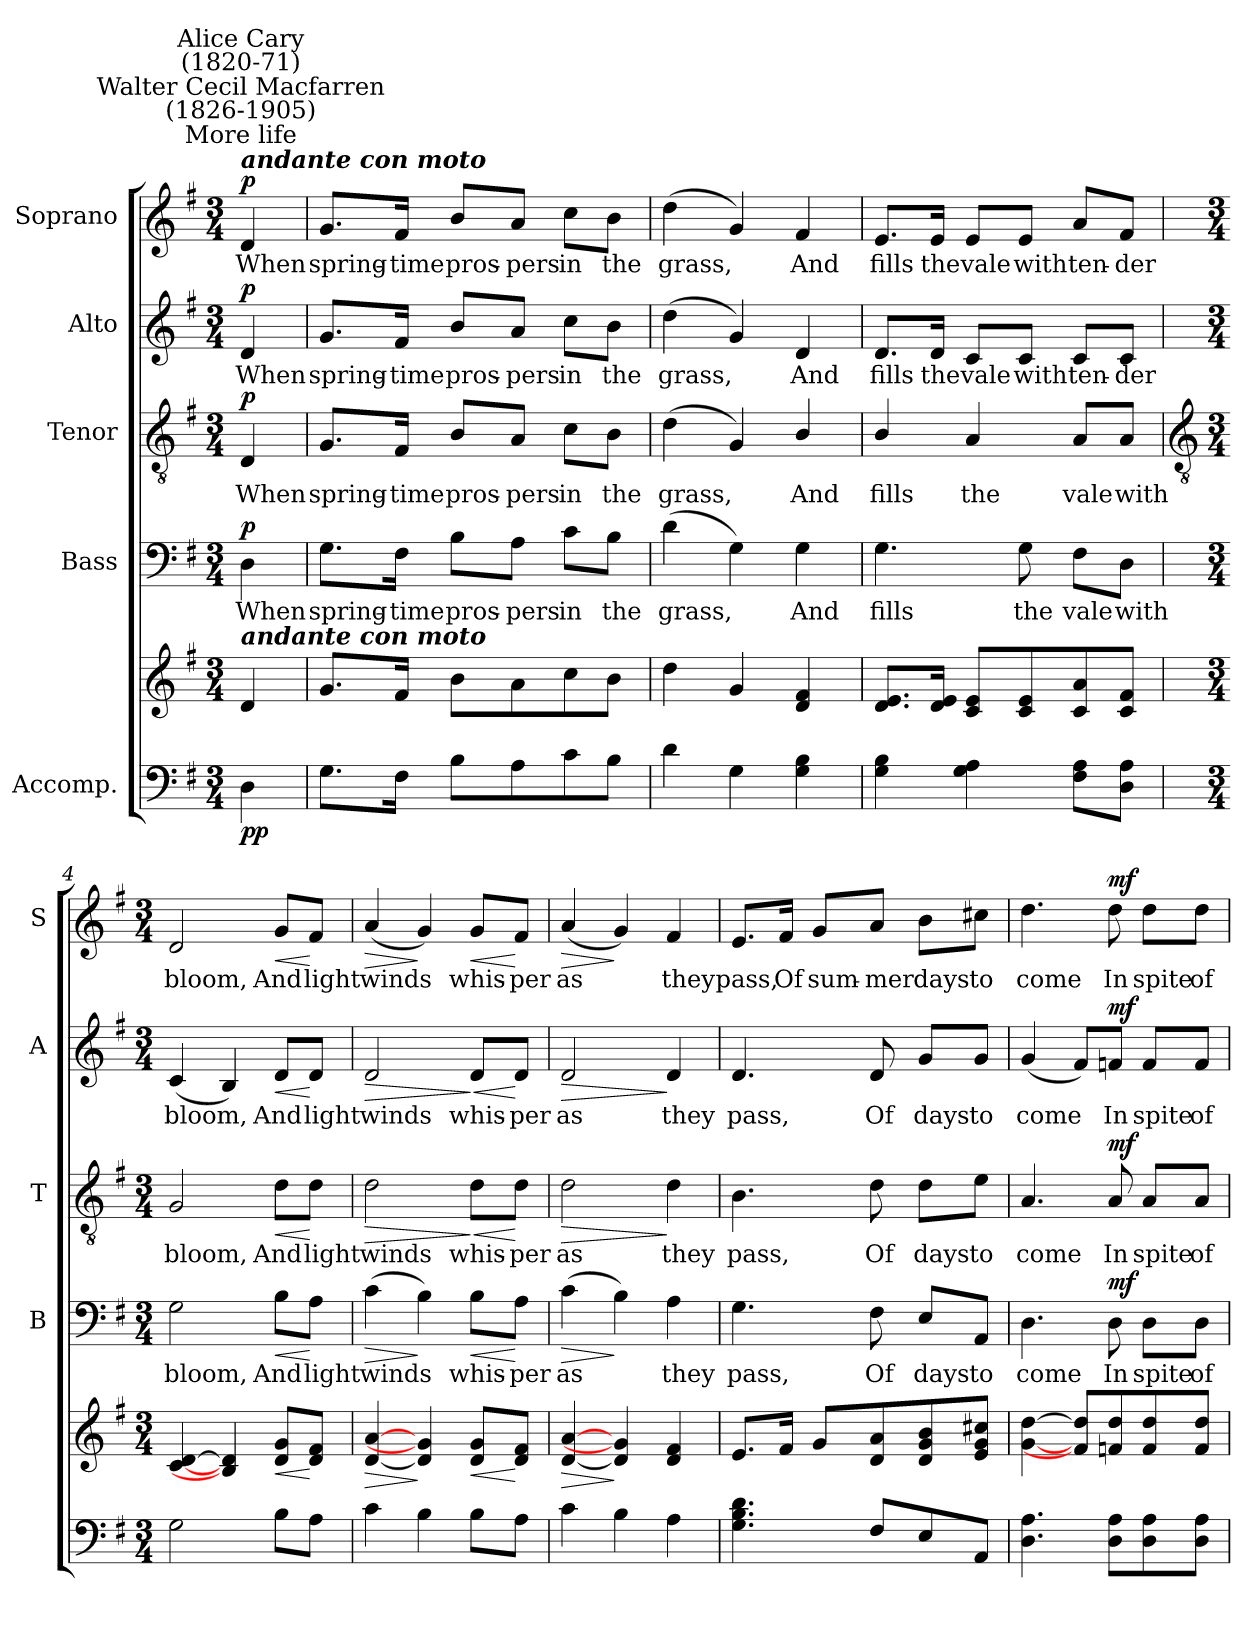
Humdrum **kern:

**kern	**kern	**dynam	**kern	**text	**dynam	**kern	**text	**dynam	**kern	**text	**dynam	**kern	**text	**dynam
*part5	*part5	*part5	*part4	*part4	*part4	*part3	*part3	*part3	*part2	*part2	*part2	*part1	*part1	*part1
*staff6	*staff5	*staff5/6	*staff4	*staff4	*staff4	*staff3	*staff3	*staff3	*staff2	*staff2	*staff2	*staff1	*staff1	*staff1
*I"Accomp.	*	*	*I"Bass	*	*	*I"Tenor	*	*	*I"Alto	*	*	*I"Soprano	*	*
*	*	*	*I'B	*	*	*I'T	*	*	*I'A	*	*	*I'S	*	*
*clefF4	*clefG2	*	*clefF4	*	*	*clefGv2	*	*	*clefG2	*	*	*clefG2	*	*
*k[f#]	*k[f#]	*	*k[f#]	*	*	*k[f#]	*	*	*k[f#]	*	*	*k[f#]	*	*
*G:	*G:	*	*G:	*	*	*G:	*	*	*G:	*	*	*G:	*	*
*M3/4	*M3/4	*	*M3/4	*	*	*M3/4	*	*	*M3/4	*	*	*M3/4	*	*
*MM108	*MM108	*	*MM108	*	*	*MM108	*	*	*MM108	*	*	*MM108	*	*
=	=	=	=	=	=	=	=	=	=	=	=	=	=	=
!	!	!	!	!	!	!	!	!	!	!	!	!LO:TX:a:Bi:t=andante con moto	!	!
!	!	!	!	!	!	!	!	!	!	!	!	!LO:TX:a:cj:t=More life	!	!
!	!	!	!	!	!	!	!	!	!	!	!	!LO:TX:a:cj:t=Walter Cecil Macfarren\n(1826-1905)	!	!
!	!	!	!	!	!	!	!	!	!	!	!	!LO:TX:a:cj:t=Alice Cary\n(1820-71)	!	!
!	!LO:TX:a:Bi:t=andante con moto	!	!	!	!	!	!	!	!	!	!	!	!	!
!	!	!LO:DY:b=2	!	!LO:LY:b	!	!	!LO:LY:b	!	!	!LO:LY:b	!	!	!LO:LY:b	!
!	!	!LO:DY:n=1:b	!	!	!LO:DY:b	!	!	!LO:DY:b	!	!	!LO:DY:b	!	!	!LO:DY:b
4D\	4d/	p p	4D\	When	p	4D/	When	p	4d	When	p	4d/	When	p
=1	=1	=1	=1	=1	=1	=1	=1	=1	=1	=1	=1	=1	=1	=1
!	!	!	!	!LO:LY:b	!	!	!LO:LY:b	!	!	!LO:LY:b	!	!	!LO:LY:b	!
8.GL	8.gL	.	8.G\L	spring-	.	8.G/L	spring-	.	8.g/L	spring-	.	8.g/L	spring-	.
!	!	!	!	!LO:LY:b	!	!	!LO:LY:b	!	!	!LO:LY:b	!	!	!LO:LY:b	!
16F#J	16f#J	.	16F#\Jk	-time	.	16F#/Jk	-time	.	16f#/Jk	-time	.	16f#/Jk	-time	.
!	!	!	!	!LO:LY:b	!	!	!LO:LY:b	!	!	!LO:LY:b	!	!	!LO:LY:b	!
8BL	8bL	.	8B\L	pros-	.	8B/L	pros-	.	8b/L	pros-	.	8b/L	pros-	.
!	!	!	!	!LO:LY:b	!	!	!LO:LY:b	!	!	!LO:LY:b	!	!	!LO:LY:b	!
8A	8a	.	8A\J	-pers	.	8A/J	-pers	.	8a/J	-pers	.	8a/J	-pers	.
!	!	!	!	!LO:LY:b	!	!	!LO:LY:b	!	!	!LO:LY:b	!	!	!LO:LY:b	!
8c	8cc	.	8c\L	in	.	8c\L	in	.	8cc\L	in	.	8cc\L	in	.
!	!	!	!	!LO:LY:b	!	!	!LO:LY:b	!	!	!LO:LY:b	!	!	!LO:LY:b	!
8BJ	8bJ	.	8B\J	the	.	8B\J	the	.	8b\J	the	.	8b\J	the	.
=2	=2	=2	=2	=2	=2	=2	=2	=2	=2	=2	=2	=2	=2	=2
!	!	!	!	!LO:LY:b	!	!	!LO:LY:b	!	!	!LO:LY:b	!	!	!LO:LY:b	!
4d	4dd	.	(>4d	grass,	.	(<4d	grass,	.	(<4dd	grass,	.	(<4dd	grass,	.
4G	4g	.	4G)	.	.	4G)	.	.	4g)	.	.	4g)	.	.
!	!	!	!	!LO:LY:b	!	!	!LO:LY:b	!	!	!LO:LY:b	!	!	!LO:LY:b	!
4G\ 4B\	4d 4f#	.	4G\	And	.	4B/	And	.	4d	And	.	4f#	And	.
=3	=3	=3	=3	=3	=3	=3	=3	=3	=3	=3	=3	=3	=3	=3
!	!	!	!	!LO:LY:b	!	!	!LO:LY:b	!	!	!LO:LY:b	!	!	!LO:LY:b	!
4G\ 4B\	8.d 8.eL	.	4.G\	fills	.	4B/	fills	.	8.d/L	fills	.	8.e/L	fills	.
!	!	!	!	!	!	!	!	!	!	!LO:LY:b	!	!	!LO:LY:b	!
.	16d 16eJ	.	.	.	.	.	.	.	16d/Jk	the	.	16e/Jk	the	.
!	!	!	!	!	!	!	!LO:LY:b	!	!	!LO:LY:b	!	!	!LO:LY:b	!
4G 4A	8c 8eL	.	.	.	.	4A	the	.	8c/L	vale	.	8e/L	vale	.
!	!	!	!	!LO:LY:b	!	!	!	!	!	!LO:LY:b	!	!	!LO:LY:b	!
.	8c 8e	.	8G	the	.	.	.	.	8c/J	with	.	8e/J	with	.
!	!	!	!	!LO:LY:b	!	!	!LO:LY:b	!	!	!LO:LY:b	!	!	!LO:LY:b	!
8F# 8AL	8c 8a	.	8F#\L	vale	.	8A/L	vale	.	8c/L	ten-	.	8a/L	ten-	.
!	!	!	!	!LO:LY:b	!	!	!LO:LY:b	!	!	!LO:LY:b	!	!	!LO:LY:b	!
8D 8AJ	8c 8f#J	.	8D\J	with	.	8A/J	with	.	8c/J	-der	.	8f#/J	-der	.
!!LO:LB:g=z
=4	=4	=4	=4	=4	=4	=4	=4	=4	=4	=4	=4	=4	=4	=4
*	*	*	*	*	*	*clefGv2	*	*	*	*	*	*	*	*
*M3/4	*M3/4	*	*M3/4	*	*	*M3/4	*	*	*M3/4	*	*	*M3/4	*	*
!	!	!	!	!LO:LY:b	!	!	!LO:LY:b	!	!	!LO:LY:b	!	!	!LO:LY:b	!
2G	[4c [4d	.	2G	bloom,	.	2G	bloom,	.	(<4c	bloom,	.	2d	bloom,	.
.	4B] 4d]	.	.	.	.	.	.	.	4B)	.	.	.	.	.
!	!	!LO:HP:b	!	!LO:LY:b	!LO:HP:b	!	!LO:LY:b	!LO:HP:b	!	!LO:LY:b	!LO:HP:b	!	!LO:LY:b	!LO:HP:b
8BL	8d 8gL	<	8B\L	And	<	8d\L	And	<	8d/L	And	<	8g/L	And	<
!	!	!	!	!LO:LY:b	!	!	!LO:LY:b	!	!	!LO:LY:b	!	!	!LO:LY:b	!
8AJ	8d 8f#J	[	8A\J	light	[	8d\J	light	[	8d/J	light	[	8f#/J	light	[
=5	=5	=5	=5	=5	=5	=5	=5	=5	=5	=5	=5	=5	=5	=5
!	!	!LO:HP:b	!	!LO:LY:b	!LO:HP:b	!	!LO:LY:b	!LO:HP:b	!	!LO:LY:b	!LO:HP:b	!	!LO:LY:b	!LO:HP:b
4c	[4d [4a	>	(>4c	winds	>	2d	winds	>	2d	winds	>	(<4a	winds	>
4B	4d] 4g]	]	4B)	.	]	.	.	.	.	.	.	4g)	.	]
!	!	!LO:HP:b	!	!LO:LY:b	!LO:HP:b	!	!LO:LY:b	!LO:HP:n=1:b	!	!LO:LY:b	!LO:HP:n=1:b	!	!LO:LY:b	!LO:HP:b
8BL	8d 8gL	<	8B\L	whis-	<	8d\L	whis-	] <	8d/L	whis-	] <	8g/L	whis-	<
!	!	!	!	!LO:LY:b	!	!	!LO:LY:b	!	!	!LO:LY:b	!	!	!LO:LY:b	!
8AJ	8d 8f#J	[	8A\J	-per	[	8d\J	-per	[	8d/J	-per	[	8f#/J	-per	[
=6	=6	=6	=6	=6	=6	=6	=6	=6	=6	=6	=6	=6	=6	=6
!	!	!LO:HP:b	!	!LO:LY:b	!LO:HP:b	!	!LO:LY:b	!LO:HP:b	!	!LO:LY:b	!LO:HP:b	!	!LO:LY:b	!LO:HP:b
4c	[4d [4a	>	(>4c	as	>	2d	as	>	2d	as	>	(<4a	as	>
4B	4d] 4g]	]	4B)	.	]	.	.	.	.	.	.	4g)	.	]
!	!	!	!	!LO:LY:b	!	!	!LO:LY:b	!	!	!LO:LY:b	!	!	!LO:LY:b	!
4A	4d 4f#	.	4A	they	.	4d	they	]	4d	they	]	4f#	they	.
=7	=7	=7	=7	=7	=7	=7	=7	=7	=7	=7	=7	=7	=7	=7
!	!	!	!	!LO:LY:b	!	!	!LO:LY:b	!	!	!LO:LY:b	!	!	!LO:LY:b	!
4.G 4.B 4.d	8.eL	.	4.G	pass,	.	4.B	pass,	.	4.d	pass,	.	8.e/L	pass,	.
!	!	!	!	!	!	!	!	!	!	!	!	!	!LO:LY:b	!
.	16f#J	.	.	.	.	.	.	.	.	.	.	16f#/Jk	Of	.
!	!	!	!	!	!	!	!	!	!	!	!	!	!LO:LY:b	!
.	8gL	.	.	.	.	.	.	.	.	.	.	8g/L	sum-	.
!	!	!	!	!LO:LY:b	!	!	!LO:LY:b	!	!	!LO:LY:b	!	!	!LO:LY:b	!
8F#L	8d 8a	.	8F#	Of	.	8d	Of	.	8d	Of	.	8a/J	-mer	.
!	!	!	!	!LO:LY:b	!	!	!LO:LY:b	!	!	!LO:LY:b	!	!	!LO:LY:b	!
8E	8d 8g 8b	.	8E/L	days	.	8d\L	days	.	8g/L	days	.	8b\L	days	.
!	!	!	!	!LO:LY:b	!	!	!LO:LY:b	!	!	!LO:LY:b	!	!	!LO:LY:b	!
8AAJ	8e 8g 8cc#XJ	.	8AA/J	to	.	8e\J	to	.	8g/J	to	.	8cc#X\J	to	.
=8	=8	=8	=8	=8	=8	=8	=8	=8	=8	=8	=8	=8	=8	=8
!	!	!	!	!LO:LY:b	!	!	!LO:LY:b	!	!	!LO:LY:b	!	!	!LO:LY:b	!
4.D 4.A	[4g [4dd	.	4.D	come	.	4.A	come	.	(<4g	come	.	4.dd	come	.
.	8f#] 8dd]L	.	.	.	.	.	.	.	8f#/L)	.	.	.	.	.
!	!	!LO:DY:b=2	!	!LO:LY:b	!	!	!LO:LY:b	!	!	!LO:LY:b	!	!	!LO:LY:b	!
!	!	!LO:DY:n=1:b	!	!	!LO:DY:b	!	!	!LO:DY:b	!	!	!LO:DY:b	!	!	!LO:DY:b
8D 8AL	8fn 8dd	mf mf	8D	In	mf	8A	In	mf	8fn/J	In	mf	8dd	In	mf
!	!	!	!	!LO:LY:b	!	!	!LO:LY:b	!	!	!LO:LY:b	!	!	!LO:LY:b	!
8D 8A	8f 8dd	.	8D\L	spite	.	8A/L	spite	.	8f/L	spite	.	8dd\L	spite	.
!	!	!	!	!LO:LY:b	!	!	!LO:LY:b	!	!	!LO:LY:b	!	!	!LO:LY:b	!
8D 8AJ	8f 8ddJ	.	8D\J	of	.	8A/J	of	.	8f/J	of	.	8dd\J	of	.
=	=	=	=	=	=	=	=	=	=	=	=	=	=	=
*-	*-	*-	*-	*-	*-	*-	*-	*-	*-	*-	*-	*-	*-	*-
